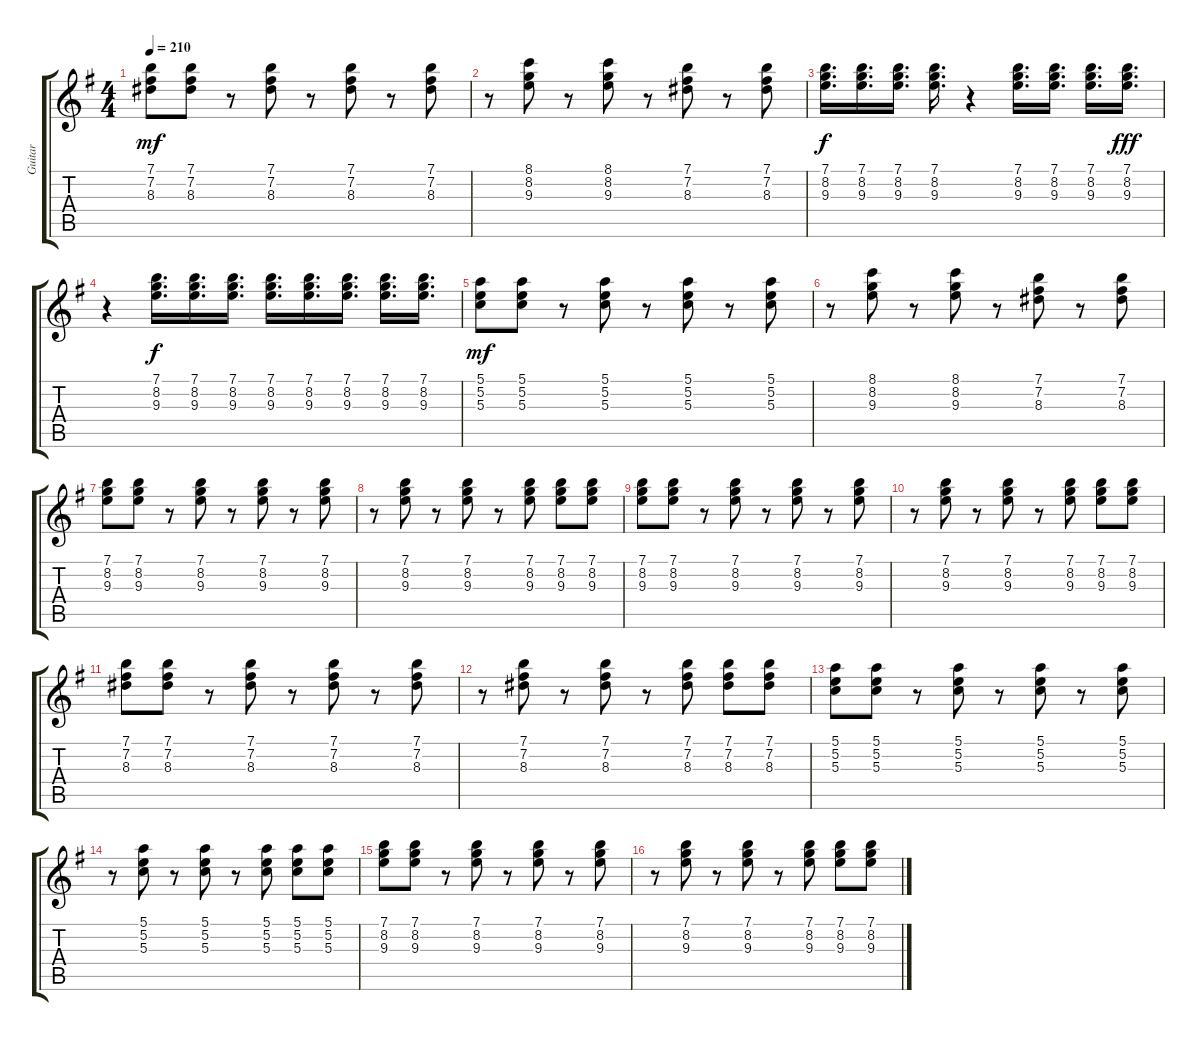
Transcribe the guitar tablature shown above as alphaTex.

\track ("Guitar" "Guitar") {instrument electricguitarjazz}
\staff {score tabs}
\tuning (E4 B3 G3 D3 A2 E2) {hide}
\ts (4 4)
\tempo 210
\clef g2
\ks g
(7.1 7.2 8.3).8{dy mf} (7.1 7.2 8.3).8 r.8 (7.1 7.2 8.3).8 r.8 (7.1 7.2 8.3).8 r.8 (7.1 7.2 8.3).8 |
r.8 (8.1 8.2 9.3).8 r.8 (8.1 8.2 9.3).8 r.8 (7.1 7.2 8.3).8 r.8 (7.1 7.2 8.3).8 |
(7.1 8.2 9.3).16{d dy f} (7.1 8.2 9.3).16{d} (7.1 8.2 9.3).16{d} (7.1 8.2 9.3).16{d} r.4 (7.1 8.2 9.3).16{d} (7.1 8.2 9.3).16{d} (7.1 8.2 9.3).16{d} (7.1 8.2 9.3).16{d dy fff} |
r.4 (7.1 8.2 9.3).16{d dy f} (7.1 8.2 9.3).16{d} (7.1 8.2 9.3).16{d} (7.1 8.2 9.3).16{d} (7.1 8.2 9.3).16{d} (7.1 8.2 9.3).16{d} (7.1 8.2 9.3).16{d} (7.1 8.2 9.3).16{d} |
(5.1 5.2 5.3).8{dy mf} (5.1 5.2 5.3).8 r.8 (5.1 5.2 5.3).8 r.8 (5.1 5.2 5.3).8 r.8 (5.1 5.2 5.3).8 |
r.8 (8.1 8.2 9.3).8 r.8 (8.1 8.2 9.3).8 r.8 (7.1 7.2 8.3).8 r.8 (7.1 7.2 8.3).8 |
(7.1 8.2 9.3).8 (7.1 8.2 9.3).8 r.8 (7.1 8.2 9.3).8 r.8 (7.1 8.2 9.3).8 r.8 (7.1 8.2 9.3).8 |
r.8 (7.1 8.2 9.3).8 r.8 (7.1 8.2 9.3).8 r.8 (7.1 8.2 9.3).8 (7.1 8.2 9.3).8 (7.1 8.2 9.3).8 |
(7.1 8.2 9.3).8 (7.1 8.2 9.3).8 r.8 (7.1 8.2 9.3).8 r.8 (7.1 8.2 9.3).8 r.8 (7.1 8.2 9.3).8 |
r.8 (7.1 8.2 9.3).8 r.8 (7.1 8.2 9.3).8 r.8 (7.1 8.2 9.3).8 (7.1 8.2 9.3).8 (7.1 8.2 9.3).8 |
(7.1 7.2 8.3).8 (7.1 7.2 8.3).8 r.8 (7.1 7.2 8.3).8 r.8 (7.1 7.2 8.3).8 r.8 (7.1 7.2 8.3).8 |
r.8 (7.1 7.2 8.3).8 r.8 (7.1 7.2 8.3).8 r.8 (7.1 7.2 8.3).8 (7.1 7.2 8.3).8 (7.1 7.2 8.3).8 |
(5.1 5.2 5.3).8 (5.1 5.2 5.3).8 r.8 (5.1 5.2 5.3).8 r.8 (5.1 5.2 5.3).8 r.8 (5.1 5.2 5.3).8 |
r.8 (5.1 5.2 5.3).8 r.8 (5.1 5.2 5.3).8 r.8 (5.1 5.2 5.3).8 (5.1 5.2 5.3).8 (5.1 5.2 5.3).8 |
(7.1 8.2 9.3).8 (7.1 8.2 9.3).8 r.8 (7.1 8.2 9.3).8 r.8 (7.1 8.2 9.3).8 r.8 (7.1 8.2 9.3).8 |
r.8 (7.1 8.2 9.3).8 r.8 (7.1 8.2 9.3).8 r.8 (7.1 8.2 9.3).8 (7.1 8.2 9.3).8 (7.1 8.2 9.3).8
